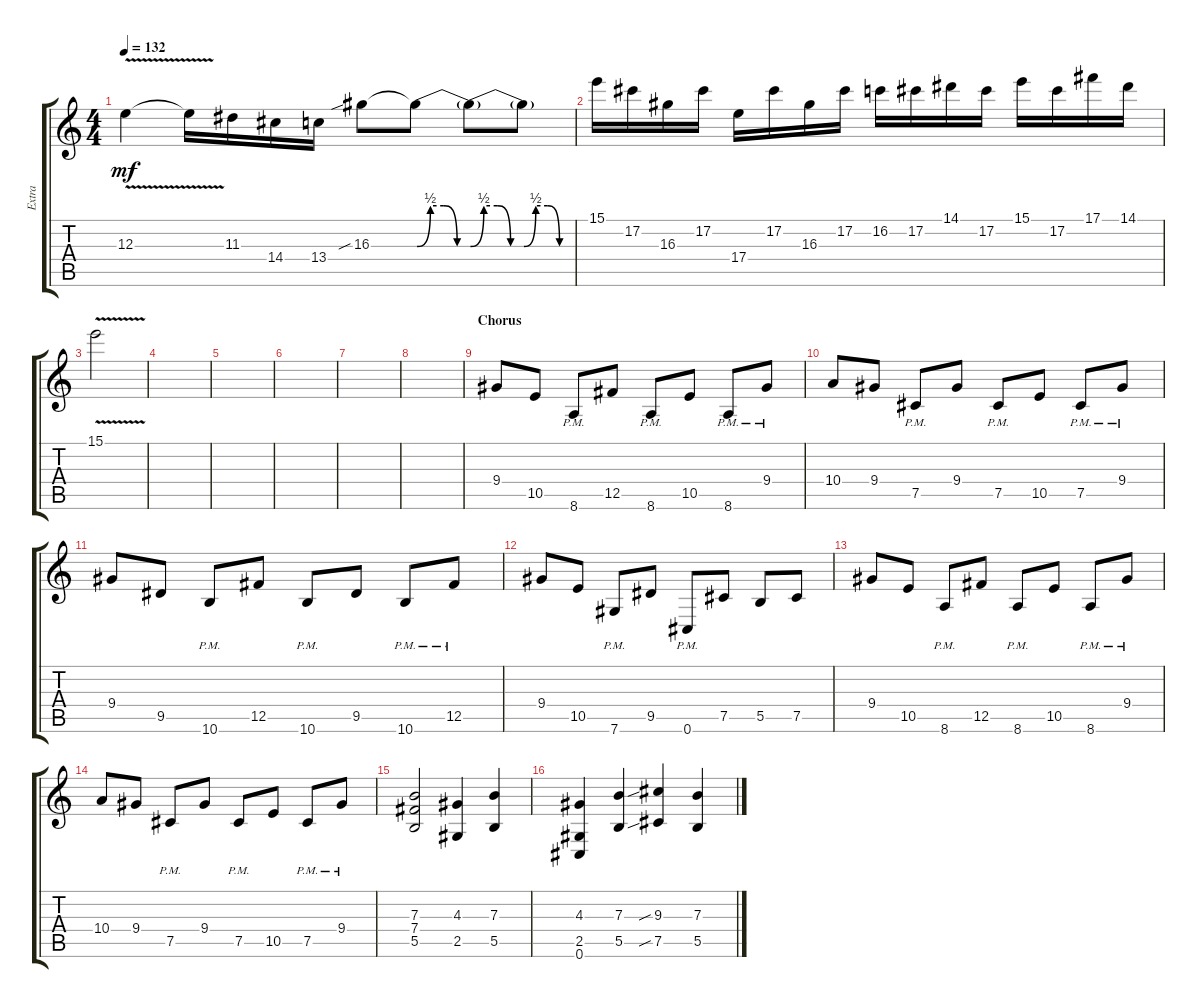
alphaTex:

\track ("Extra" "Extra") {instrument distortionguitar}
\staff {score tabs}
\tuning (Db4 Ab3 E3 B2 Gb2 Db2) {hide}
\ts (4 4)
\tempo 132
\clef g2
\ks c
12.3{v}.4{dy mf} 12.3{v t}.16 11.3.16 14.4.16 13.4.16 16.3{sib}.8 16.3{be (custom 0 0 15 2 30 2 45 0 60 0) t}.8 16.3{be (custom 0 0 15 2 30 2 45 0 60 0) t}.8 16.3{be (custom 0 0 15 2 30 2 45 0 60 0) t}.8 |
15.1.16 17.2.16 16.3.16 17.2.16 17.4.16 17.2.16 16.3.16 17.2.16 16.2.16 17.2.16 14.1.16 17.2.16 15.1.16 17.2.16 17.1.16 14.1.16 |
15.1{v}.2 |
|
|
|
|
|
\section ("" "Chorus")
9.4.8 10.5.8 8.6{pm}.8 12.5.8 8.6{pm}.8 10.5.8 8.6{pm}.8 9.4{pm}.8 |
10.4.8 9.4.8 7.5{pm}.8 9.4.8 7.5{pm}.8 10.5.8 7.5{pm}.8 9.4{pm}.8 |
9.4.8 9.5.8 10.6{pm}.8 12.5.8 10.6{pm}.8 9.5.8 10.6{pm}.8 12.5{pm}.8 |
9.4.8 10.5.8 7.6{pm}.8 9.5.8 0.6{pm}.8 7.5.8 5.5.8 7.5.8 |
9.4.8 10.5.8 8.6{pm}.8 12.5.8 8.6{pm}.8 10.5.8 8.6{pm}.8 9.4{pm}.8 |
10.4.8 9.4.8 7.5{pm}.8 9.4.8 7.5{pm}.8 10.5.8 7.5{pm}.8 9.4{pm}.8 |
(7.3 7.4 5.5).2 (4.3 2.5).4 (7.3 5.5).4 |
(4.3 2.5 0.6).4 (7.3 5.5).4 (9.3{sib} 7.5{sib}).4 (7.3 5.5).4
